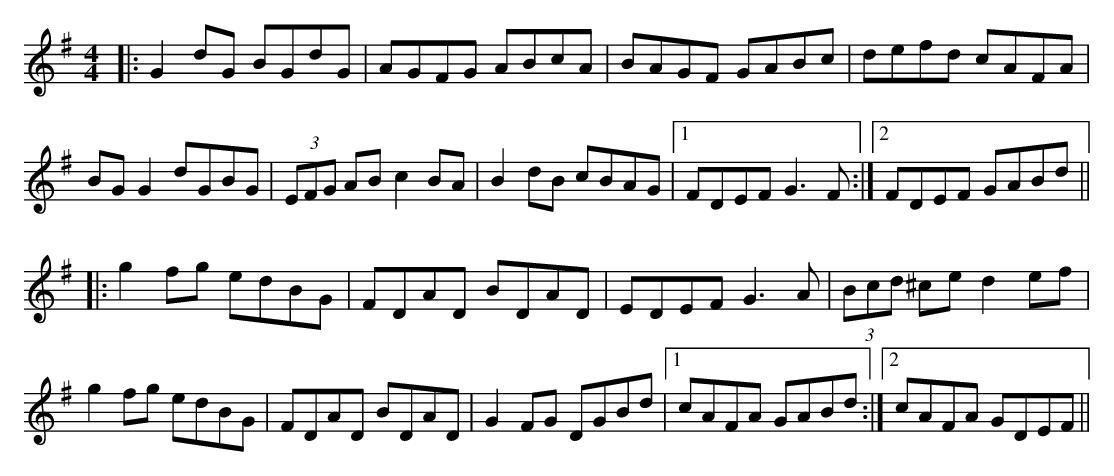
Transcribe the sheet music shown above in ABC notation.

X:1
M:4/4
K:G
|:G2 dG BGdG|AGFG ABcA|BAGF GABc|defd cAFA|
BG G2 dGBG|(3EFG AB c2 BA|B2dB cBAG|1 FDEF G3F:|2 FDEF GABd||
|:g2fg edBG|FDAD BDAD|EDEF G3A|(3Bcd ^ce d2ef|
g2fg edBG|FDAD BDAD|G2 FG DGBd|1 cAFA GABd:|2 cAFA GDEF||
